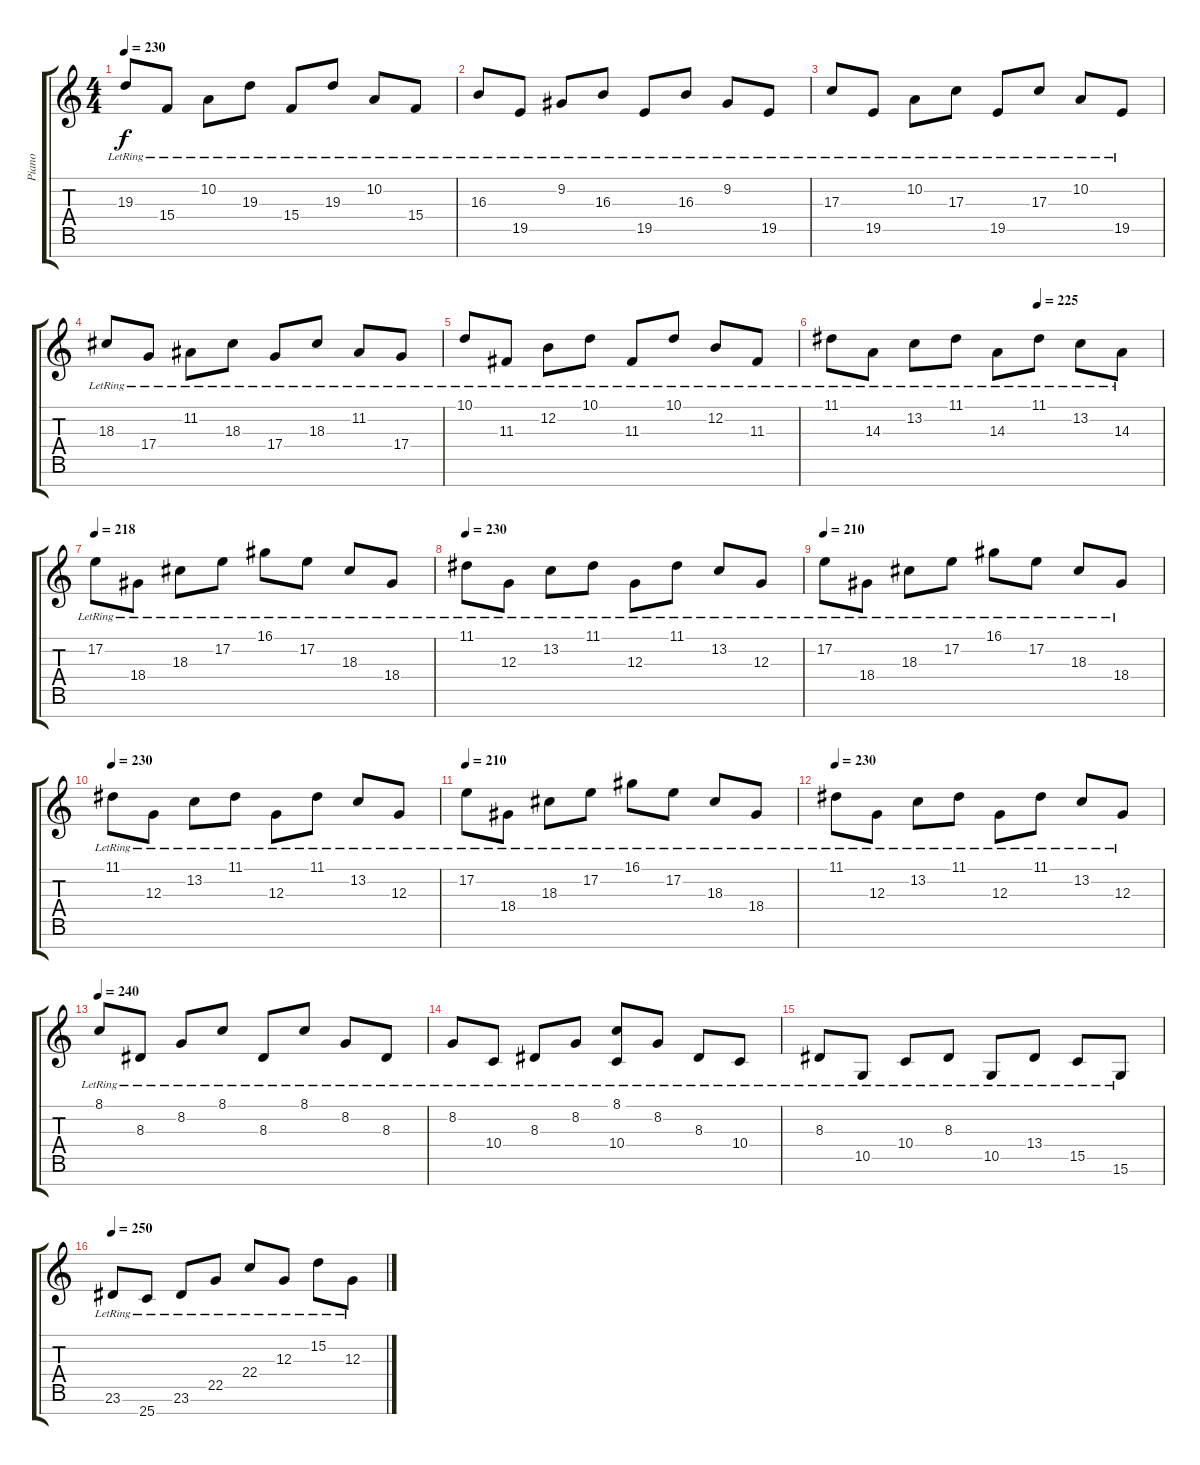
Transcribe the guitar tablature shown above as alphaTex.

\track ("Piano" "Piano") {instrument acousticgrandpiano}
\staff {score tabs}
\tuning (E4 B3 G3 D3 A2 E2 B1) {hide}
\ts (4 4)
\tempo 230
\clef g2
\ks c
19.3{lr}.8{dy f} 15.4{lr}.8 10.2{lr}.8 19.3{lr}.8 15.4{lr}.8 19.3{lr}.8 10.2{lr}.8 15.4{lr}.8 |
16.3{lr}.8 19.5{lr}.8 9.2{lr}.8 16.3{lr}.8 19.5{lr}.8 16.3{lr}.8 9.2{lr}.8 19.5{lr}.8 |
17.3{lr}.8 19.5{lr}.8 10.2{lr}.8 17.3{lr}.8 19.5{lr}.8 17.3{lr}.8 10.2{lr}.8 19.5{lr}.8 |
18.3{lr}.8 17.4{lr}.8 11.2{lr}.8 18.3{lr}.8 17.4{lr}.8 18.3{lr}.8 11.2{lr}.8 17.4{lr}.8 |
10.1{lr}.8 11.3{lr}.8 12.2{lr}.8 10.1{lr}.8 11.3{lr}.8 10.1{lr}.8 12.2{lr}.8 11.3{lr}.8 |
\tempo (225 0.625)
11.1{lr}.8 14.3{lr}.8 13.2{lr}.8 11.1{lr}.8 14.3{lr}.8 11.1{lr}.8 13.2{lr}.8 14.3{lr}.8 |
\tempo 218
17.2{lr}.8 18.4{lr}.8 18.3{lr}.8 17.2{lr}.8 16.1{lr}.8 17.2{lr}.8 18.3{lr}.8 18.4{lr}.8 |
\tempo 230
11.1{lr}.8 12.3{lr}.8 13.2{lr}.8 11.1{lr}.8 12.3{lr}.8 11.1{lr}.8 13.2{lr}.8 12.3{lr}.8 |
\tempo 210
17.2{lr}.8 18.4{lr}.8 18.3{lr}.8 17.2{lr}.8 16.1{lr}.8 17.2{lr}.8 18.3{lr}.8 18.4{lr}.8 |
\tempo 230
11.1{lr}.8 12.3{lr}.8 13.2{lr}.8 11.1{lr}.8 12.3{lr}.8 11.1{lr}.8 13.2{lr}.8 12.3{lr}.8 |
\tempo 210
17.2{lr}.8 18.4{lr}.8 18.3{lr}.8 17.2{lr}.8 16.1{lr}.8 17.2{lr}.8 18.3{lr}.8 18.4{lr}.8 |
\tempo 230
11.1{lr}.8 12.3{lr}.8 13.2{lr}.8 11.1{lr}.8 12.3{lr}.8 11.1{lr}.8 13.2{lr}.8 12.3{lr}.8 |
\tempo 240
8.1{lr}.8 8.3{lr}.8 8.2{lr}.8 8.1{lr}.8 8.3{lr}.8 8.1{lr}.8 8.2{lr}.8 8.3{lr}.8 |
8.2{lr}.8 10.4{lr}.8 8.3{lr}.8 8.2{lr}.8 (8.1{lr} 10.4{lr}).8 8.2{lr}.8 8.3{lr}.8 10.4{lr}.8 |
8.3{lr}.8 10.5{lr}.8 10.4{lr}.8 8.3{lr}.8 10.5{lr}.8 13.4{lr}.8 15.5{lr}.8 15.6{lr}.8 |
\tempo 250
23.6{lr}.8 25.7{lr}.8 23.6{lr}.8 22.5{lr}.8 22.4{lr}.8 12.3{lr}.8 15.2{lr}.8 12.3{lr}.8
